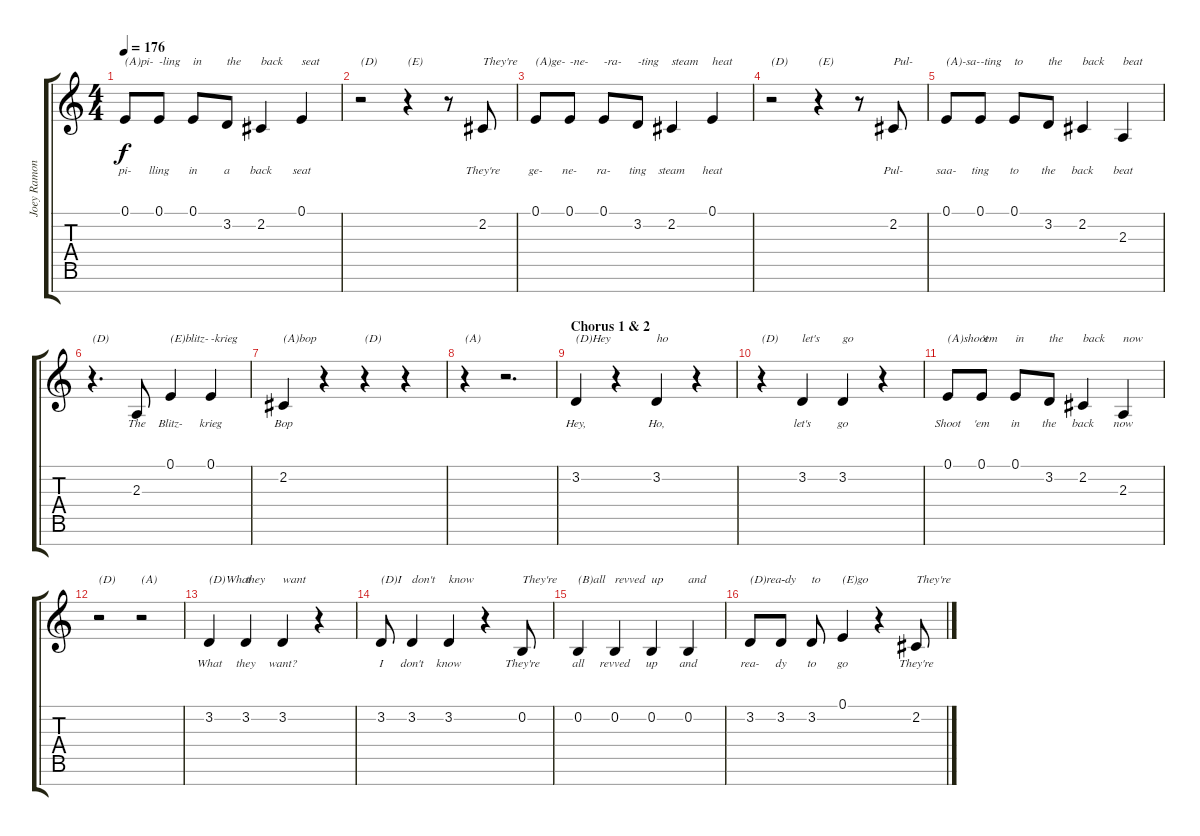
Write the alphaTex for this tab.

\track ("Joey Ramone" "Joey Ramon") {instrument altosax}
\staff {score tabs}
\tuning (E4 B3 G3 D3 A2 E2 B1) {hide}
\ts (4 4)
\tempo 176
\clef g2
\ks c
0.1.8{txt "(A)pi-" lyrics (0 "pi-") lyrics (1 "") lyrics (2 "") lyrics (3 "") lyrics (4 "") dy f} 0.1.8{txt "-ling" lyrics (0 "lling") lyrics (1 "") lyrics (2 "") lyrics (3 "") lyrics (4 "")} 0.1.8{txt "in" lyrics (0 "in") lyrics (1 "") lyrics (2 "") lyrics (3 "") lyrics (4 "")} 3.2.8{txt "the" lyrics (0 "a") lyrics (1 "") lyrics (2 "") lyrics (3 "") lyrics (4 "")} 2.2.4{txt "back" lyrics (0 "back") lyrics (1 "") lyrics (2 "") lyrics (3 "") lyrics (4 "")} 0.1.4{txt "seat" lyrics (0 "seat") lyrics (1 "") lyrics (2 "") lyrics (3 "") lyrics (4 "")} |
r.2{txt "(D)"} r.4{txt "(E)"} r.8 2.2.8{txt "They're" lyrics (0 "They're") lyrics (1 "") lyrics (2 "") lyrics (3 "") lyrics (4 "")} |
0.1.8{txt "(A)ge-" lyrics (0 "ge-") lyrics (1 "") lyrics (2 "") lyrics (3 "") lyrics (4 "")} 0.1.8{txt "-ne-" lyrics (0 "ne-") lyrics (1 "") lyrics (2 "") lyrics (3 "") lyrics (4 "")} 0.1.8{txt "-ra-" lyrics (0 "ra-") lyrics (1 "") lyrics (2 "") lyrics (3 "") lyrics (4 "")} 3.2.8{txt "-ting" lyrics (0 "ting") lyrics (1 "") lyrics (2 "") lyrics (3 "") lyrics (4 "")} 2.2.4{txt "steam" lyrics (0 "steam") lyrics (1 "") lyrics (2 "") lyrics (3 "") lyrics (4 "")} 0.1.4{txt "heat" lyrics (0 "heat") lyrics (1 "") lyrics (2 "") lyrics (3 "") lyrics (4 "")} |
r.2{txt "(D)"} r.4{txt "(E)"} r.8 2.2.8{txt "Pul-" lyrics (0 "Pul-") lyrics (1 "") lyrics (2 "") lyrics (3 "") lyrics (4 "")} |
0.1.8{txt "(A)-sa-" lyrics (0 "saa-") lyrics (1 "") lyrics (2 "") lyrics (3 "") lyrics (4 "")} 0.1.8{txt "-ting" lyrics (0 "ting") lyrics (1 "") lyrics (2 "") lyrics (3 "") lyrics (4 "")} 0.1.8{txt "to" lyrics (0 "to") lyrics (1 "") lyrics (2 "") lyrics (3 "") lyrics (4 "")} 3.2.8{txt "the" lyrics (0 "the") lyrics (1 "") lyrics (2 "") lyrics (3 "") lyrics (4 "")} 2.2.4{txt "back" lyrics (0 "back") lyrics (1 "") lyrics (2 "") lyrics (3 "") lyrics (4 "")} 2.3.4{txt "beat" lyrics (0 "beat") lyrics (1 "") lyrics (2 "") lyrics (3 "") lyrics (4 "")} |
r.4{d txt "(D)"} 2.3.8{lyrics (0 "The") lyrics (1 "") lyrics (2 "") lyrics (3 "") lyrics (4 "")} 0.1.4{txt "(E)blitz-" lyrics (0 "Blitz-") lyrics (1 "") lyrics (2 "") lyrics (3 "") lyrics (4 "")} 0.1.4{txt "-krieg" lyrics (0 "krieg") lyrics (1 "") lyrics (2 "") lyrics (3 "") lyrics (4 "")} |
2.2.4{txt "(A)bop" lyrics (0 "Bop") lyrics (1 "") lyrics (2 "") lyrics (3 "") lyrics (4 "")} r.4 r.4{txt "(D)"} r.4 |
r.4{txt "(A)"} r.2{d} |
\section ("" "Chorus 1 & 2")
3.2.4{txt "(D)Hey" lyrics (0 "Hey,") lyrics (1 "") lyrics (2 "") lyrics (3 "") lyrics (4 "")} r.4 3.2.4{txt "ho" lyrics (0 "Ho,") lyrics (1 "") lyrics (2 "") lyrics (3 "") lyrics (4 "")} r.4 |
r.4{txt "(D)"} 3.2.4{txt "let's" lyrics (0 "let's") lyrics (1 "") lyrics (2 "") lyrics (3 "") lyrics (4 "")} 3.2.4{txt "go" lyrics (0 "go") lyrics (1 "") lyrics (2 "") lyrics (3 "") lyrics (4 "")} r.4 |
0.1.8{txt "(A)shoot" lyrics (0 "Shoot") lyrics (1 "") lyrics (2 "") lyrics (3 "") lyrics (4 "")} 0.1.8{txt "'em" lyrics (0 "'em") lyrics (1 "") lyrics (2 "") lyrics (3 "") lyrics (4 "")} 0.1.8{txt "in" lyrics (0 "in") lyrics (1 "") lyrics (2 "") lyrics (3 "") lyrics (4 "")} 3.2.8{txt "the" lyrics (0 "the") lyrics (1 "") lyrics (2 "") lyrics (3 "") lyrics (4 "")} 2.2.4{txt "back" lyrics (0 "back") lyrics (1 "") lyrics (2 "") lyrics (3 "") lyrics (4 "")} 2.3.4{txt "now" lyrics (0 "now") lyrics (1 "") lyrics (2 "") lyrics (3 "") lyrics (4 "")} |
r.2{txt "(D)"} r.2{txt "(A)"} |
3.2.4{txt "(D)What" lyrics (0 "What") lyrics (1 "") lyrics (2 "") lyrics (3 "") lyrics (4 "")} 3.2.4{txt "they" lyrics (0 "they") lyrics (1 "") lyrics (2 "") lyrics (3 "") lyrics (4 "")} 3.2.4{txt "want" lyrics (0 "want?") lyrics (1 "") lyrics (2 "") lyrics (3 "") lyrics (4 "")} r.4 |
3.2.8{txt "(D)I" lyrics (0 "I") lyrics (1 "") lyrics (2 "") lyrics (3 "") lyrics (4 "")} 3.2.4{txt "don't" lyrics (0 "don't") lyrics (1 "") lyrics (2 "") lyrics (3 "") lyrics (4 "")} 3.2.4{txt "know" lyrics (0 "know") lyrics (1 "") lyrics (2 "") lyrics (3 "") lyrics (4 "")} r.4 0.2.8{txt "They're" lyrics (0 "They're") lyrics (1 "") lyrics (2 "") lyrics (3 "") lyrics (4 "")} |
0.2.4{txt "(B)all" lyrics (0 "all") lyrics (1 "") lyrics (2 "") lyrics (3 "") lyrics (4 "")} 0.2.4{txt "revved" lyrics (0 "revved") lyrics (1 "") lyrics (2 "") lyrics (3 "") lyrics (4 "")} 0.2.4{txt "up" lyrics (0 "up") lyrics (1 "") lyrics (2 "") lyrics (3 "") lyrics (4 "")} 0.2.4{txt "and" lyrics (0 "and") lyrics (1 "") lyrics (2 "") lyrics (3 "") lyrics (4 "")} |
3.2.8{txt "(D)rea-" lyrics (0 "rea-") lyrics (1 "") lyrics (2 "") lyrics (3 "") lyrics (4 "")} 3.2.8{txt "-dy" lyrics (0 "dy") lyrics (1 "") lyrics (2 "") lyrics (3 "") lyrics (4 "")} 3.2.8{txt "to" lyrics (0 "to") lyrics (1 "") lyrics (2 "") lyrics (3 "") lyrics (4 "")} 0.1.4{txt "(E)go" lyrics (0 "go") lyrics (1 "") lyrics (2 "") lyrics (3 "") lyrics (4 "")} r.4 2.2.8{txt "They're" lyrics (0 "They're") lyrics (1 "") lyrics (2 "") lyrics (3 "") lyrics (4 "")}
